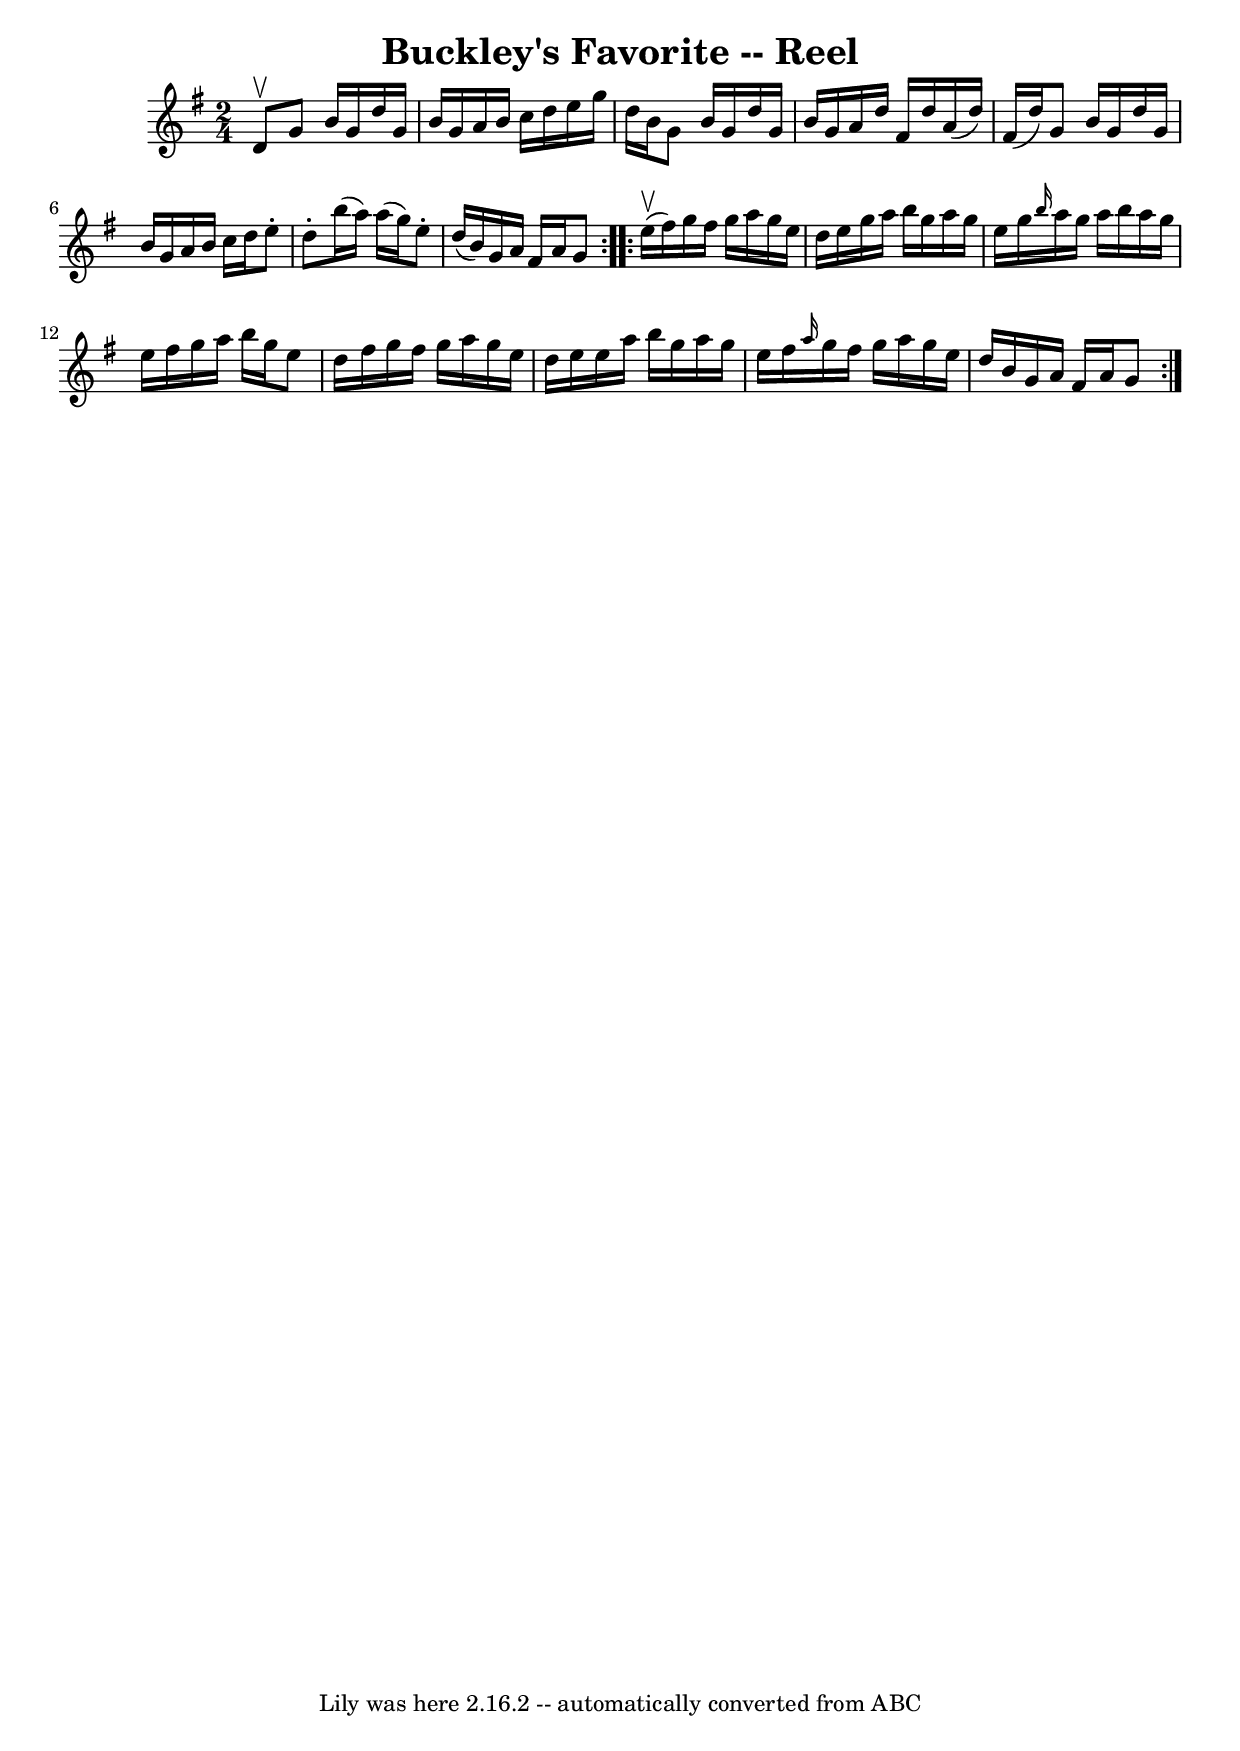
\version "2.16.2"
\include "Mammoth.ily"
\header {
  %% book = "Ryan's Mammoth Collection"
  crossRefNumber = "1"
  footnotes = ""
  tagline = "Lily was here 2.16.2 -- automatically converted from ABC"
  title = "Buckley's Favorite -- Reel"

}
voicedefault =  {



  \repeat volta 2 {

    \time 2/4 
    \key g \major
    d'8^\upbow |
    g'8 b'16 g'16 d''16   
    g'16 b'16 g'16  |
    a'16 b'16 c''16 d''16 e''16    
    g''16 d''16 b'16  |
    g'8 b'16 g'16 d''16 g'16 b'16 
    g'16  |
    a'16 d''16 fis'16 d''16 a'16 (d''16)   
    fis'16 (d''16) |
    g'8 b'16 g'16 d''16 g'16 b'16  
    g'16  |
    a'16 b'16 c''16 d''16 e''8 -. d''8 -. |
    
    b''16 (a''16) a''16 (g''16) e''8 -. d''16 (b'16) 
    |
    g'16 a'16 fis'16 a'16 g'8  
  } 
  \repeat volta 2 {
    e''16 ^\upbow(fis''16) |
    g''16 fis''16 g''16 a''16 g''16   
    e''16 d''16 e''16  |
    g''16 a''16 b''16 g''16 a''16  
    g''16 e''16 g''16  |
    \grace { b''16  
	   } a''16 g''16    
    a''16 b''16 a''16 g''16 e''16 fis''16  |
    g''16 a''16 
    b''16 g''16 e''8 d''16 fis''16  |
    g''16 fis''16    
    g''16 a''16 g''16 e''16 d''16 e''16  |
    e''16 a''16   
    b''16 g''16 a''16 g''16 e''16 fis''16  |
    \grace {    
      a''16  
    } g''16 fis''16 g''16 a''16 g''16 e''16 d''16    
    b'16  |
    g'16 a'16 fis'16 a'16 g'8  
  }   

}

\score{
  <<

    \context Staff="default"
    {
      \voicedefault 
      
    }

  >>
  \layout {
    
  }
  \midi {
  }

}
